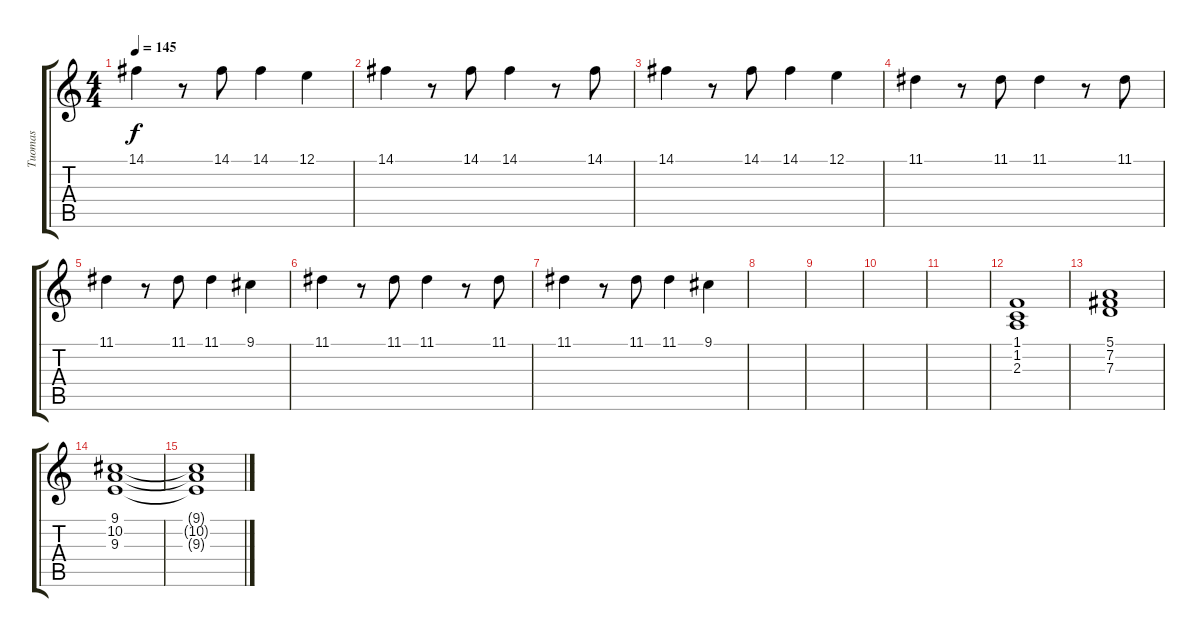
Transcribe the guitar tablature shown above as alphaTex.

\track ("Tuomas" "Tuomas") {instrument stringensemble1}
\staff {score tabs}
\tuning (E4 B3 G3 D3 A2 E2) {hide}
\ts (4 4)
\tempo 145
\clef g2
\ks c
14.1.4{dy f} r.8 14.1.8 14.1.4 12.1.4 |
14.1.4 r.8 14.1.8 14.1.4 r.8 14.1.8 |
14.1.4 r.8 14.1.8 14.1.4 12.1.4 |
11.1.4 r.8 11.1.8 11.1.4 r.8 11.1.8 |
11.1.4 r.8 11.1.8 11.1.4 9.1.4 |
11.1.4 r.8 11.1.8 11.1.4 r.8 11.1.8 |
11.1.4 r.8 11.1.8 11.1.4 9.1.4 |
|
|
|
|
(1.1 1.2 2.3).1 |
(5.1 7.2 7.3).1 |
(9.1 10.2 9.3).1 |
(9.1{t} 10.2{t} 9.3{t}).1
